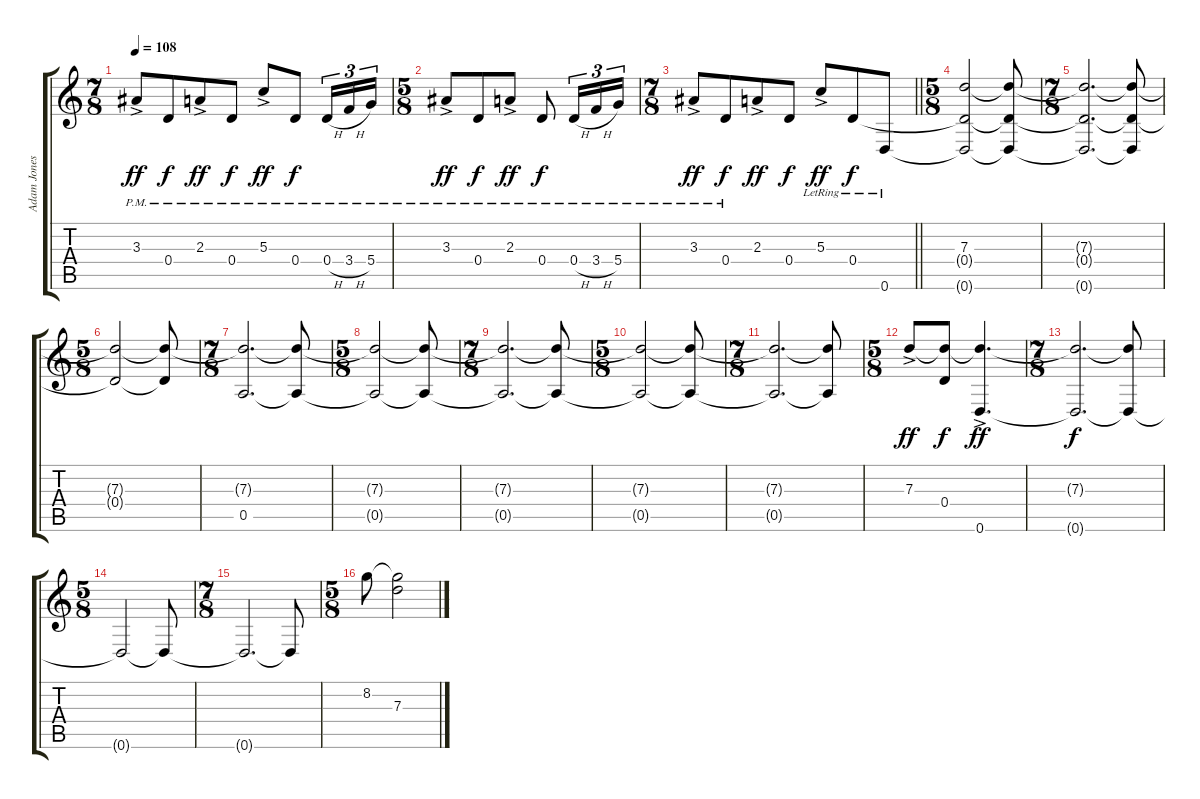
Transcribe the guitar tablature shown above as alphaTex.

\track ("Adam Jones" "Adam Jones") {instrument overdrivenguitar}
\staff {score tabs}
\tuning (E4 B3 G3 D3 A2 D2) {hide}
\ts (7 8)
\tempo 108
\clef g2
\ks c
3.3{ac pm}.8{dy ff} 0.4{pm}.8{dy f} 2.3{ac pm}.8{dy ff} 0.4{pm}.8{dy f} 5.3{ac pm}.8{dy ff} 0.4{pm}.8{dy f} 0.4{h pm}.16{tu (3 2)} 3.4{h pm}.16{tu (3 2)} 5.4{pm}.16{tu (3 2)} |
\ts (5 8)
3.3{ac pm}.8{dy ff} 0.4{pm}.8{dy f} 2.3{ac pm}.8{dy ff} 0.4{pm}.8{dy f} 0.4{h pm}.16{tu (3 2)} 3.4{h pm}.16{tu (3 2)} 5.4{pm}.16{tu (3 2)} |
\ts (7 8)
\barLineRight lightlight
3.3{ac pm}.8{dy ff} 0.4{pm}.8{dy f} 2.3{ac}.8{dy ff} 0.4.8{dy f} 5.3{ac lr}.8{dy ff} 0.4{lr}.8{dy f} 0.6{lr}.8 |
\ts (5 8)
(7.3 0.4{t} 0.6{t}).2 (7.3{t} 0.4{t} 0.6{t}).8 |
\ts (7 8)
(7.3{t} 0.4{t} 0.6{t}).2{d} (7.3{t} 0.4{t} 0.6{t}).8 |
\ts (5 8)
(7.3{t} 0.4{t}).2 (7.3{t} 0.4{t}).8 |
\ts (7 8)
(7.3{t} 0.5).2{d} (7.3{t} 0.5{t}).8 |
\ts (5 8)
(7.3{t} 0.5{t}).2 (7.3{t} 0.5{t}).8 |
\ts (7 8)
(7.3{t} 0.5{t}).2{d} (7.3{t} 0.5{t}).8 |
\ts (5 8)
(7.3{t} 0.5{t}).2 (7.3{t} 0.5{t}).8 |
\ts (7 8)
(7.3{t} 0.5{t}).2{d} (7.3{t} 0.5{t}).8 |
\ts (5 8)
7.3{ac}.8{dy ff} (7.3{t} 0.4).8{dy f} (7.3{t} 0.6{ac}).4{d dy ff} |
\ts (7 8)
(7.3{t} 0.6{t}).2{d dy f} (7.3{t} 0.6{t}).8 |
\ts (5 8)
0.6{t}.2 0.6{t}.8 |
\ts (7 8)
0.6{t}.2{d} 0.6{t}.8 |
\ts (5 8)
8.2.8 (8.2{t} 7.3).2
